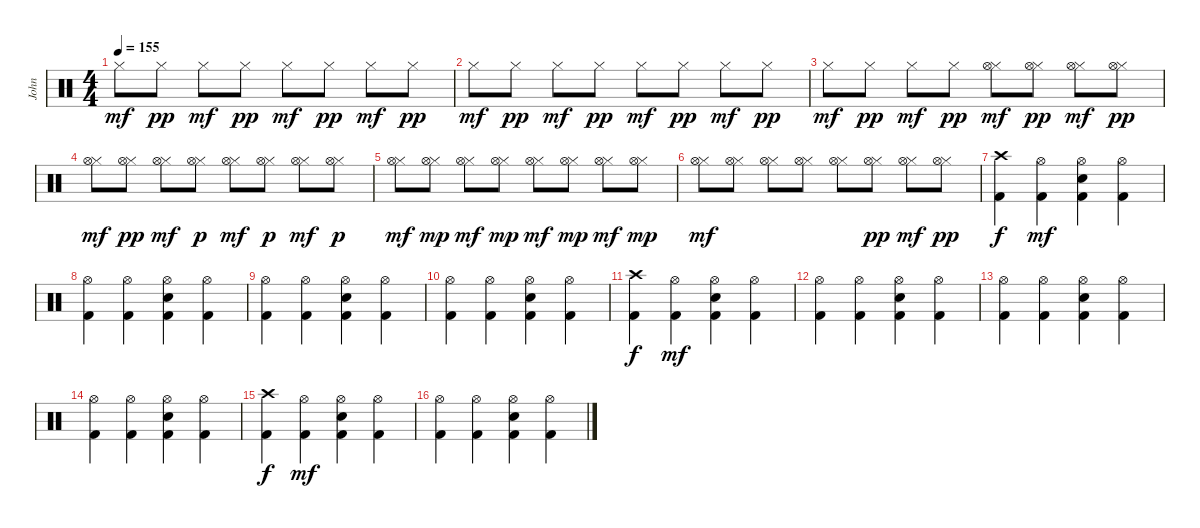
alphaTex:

\track ("John" "John") {instrument percussion}
\staff {score}
\articulation defaults
\ts (4 4)
\tempo 155
\clef neutral
\ks c "Hi-Hat (closed)".8{dy mf} "Hi-Hat (closed)".8{dy pp} "Hi-Hat (closed)".8{dy mf} "Hi-Hat (closed)".8{dy pp} "Hi-Hat (closed)".8{dy mf} "Hi-Hat (closed)".8{dy pp} "Hi-Hat (closed)".8{dy mf} "Hi-Hat (closed)".8{dy pp}
|
"Hi-Hat (closed)".8{dy mf} "Hi-Hat (closed)".8{dy pp} "Hi-Hat (closed)".8{dy mf} "Hi-Hat (closed)".8{dy pp} "Hi-Hat (closed)".8{dy mf} "Hi-Hat (closed)".8{dy pp} "Hi-Hat (closed)".8{dy mf} "Hi-Hat (closed)".8{dy pp} |
"Hi-Hat (closed)".8{dy mf} "Hi-Hat (closed)".8{dy pp} "Hi-Hat (closed)".8{dy mf} "Hi-Hat (closed)".8{dy pp} ("Hi-Hat (closed)" "Hi-Hat (open)").8{dy mf} ("Hi-Hat (closed)" "Hi-Hat (open)").8{dy pp} ("Hi-Hat (closed)" "Hi-Hat (open)").8{dy mf} ("Hi-Hat (closed)" "Hi-Hat (open)").8{dy pp} |
("Hi-Hat (closed)" "Hi-Hat (open)").8{dy mf} ("Hi-Hat (closed)" "Hi-Hat (open)").8{dy pp} ("Hi-Hat (closed)" "Hi-Hat (open)").8{dy mf} ("Hi-Hat (closed)" "Hi-Hat (open)").8{dy p} ("Hi-Hat (closed)" "Hi-Hat (open)").8{dy mf} ("Hi-Hat (closed)" "Hi-Hat (open)").8{dy p} ("Hi-Hat (closed)" "Hi-Hat (open)").8{dy mf} ("Hi-Hat (closed)" "Hi-Hat (open)").8{dy p} |
("Hi-Hat (closed)" "Hi-Hat (open)").8{dy mf} ("Hi-Hat (closed)" "Hi-Hat (open)").8{dy mp} ("Hi-Hat (closed)" "Hi-Hat (open)").8{dy mf} ("Hi-Hat (closed)" "Hi-Hat (open)").8{dy mp} ("Hi-Hat (closed)" "Hi-Hat (open)").8{dy mf} ("Hi-Hat (closed)" "Hi-Hat (open)").8{dy mp} ("Hi-Hat (closed)" "Hi-Hat (open)").8{dy mf} ("Hi-Hat (closed)" "Hi-Hat (open)").8{dy mp} |
("Hi-Hat (closed)" "Hi-Hat (open)").8{dy mf} ("Hi-Hat (closed)" "Hi-Hat (open)").8 ("Hi-Hat (closed)" "Hi-Hat (open)").8 ("Hi-Hat (closed)" "Hi-Hat (open)").8 ("Hi-Hat (closed)" "Hi-Hat (open)").8 ("Hi-Hat (closed)" "Hi-Hat (open)").8{dy pp} ("Hi-Hat (closed)" "Hi-Hat (open)").8{dy mf} ("Hi-Hat (closed)" "Hi-Hat (open)").8{dy pp} |
("Crash high (hit)" "Kick (hit) 2").4{dy f} ("Hi-Hat (open)" "Kick (hit) 2").4{dy mf} ("Hi-Hat (open)" "Kick (hit) 2" "Electric Snare (hit)").4 ("Hi-Hat (open)" "Kick (hit) 2").4 |
("Hi-Hat (open)" "Kick (hit) 2").4 ("Hi-Hat (open)" "Kick (hit) 2").4 ("Hi-Hat (open)" "Kick (hit) 2" "Electric Snare (hit)").4 ("Hi-Hat (open)" "Kick (hit) 2").4 |
("Hi-Hat (open)" "Kick (hit) 2").4 ("Hi-Hat (open)" "Kick (hit) 2").4 ("Hi-Hat (open)" "Kick (hit) 2" "Electric Snare (hit)").4 ("Hi-Hat (open)" "Kick (hit) 2").4 |
("Hi-Hat (open)" "Kick (hit) 2").4 ("Hi-Hat (open)" "Kick (hit) 2").4 ("Hi-Hat (open)" "Kick (hit) 2" "Electric Snare (hit)").4 ("Hi-Hat (open)" "Kick (hit) 2").4 |
("Crash high (hit)" "Kick (hit) 2").4{dy f} ("Hi-Hat (open)" "Kick (hit) 2").4{dy mf} ("Hi-Hat (open)" "Kick (hit) 2" "Electric Snare (hit)").4 ("Hi-Hat (open)" "Kick (hit) 2").4 |
("Hi-Hat (open)" "Kick (hit) 2").4 ("Hi-Hat (open)" "Kick (hit) 2").4 ("Hi-Hat (open)" "Kick (hit) 2" "Electric Snare (hit)").4 ("Hi-Hat (open)" "Kick (hit) 2").4 |
("Hi-Hat (open)" "Kick (hit) 2").4 ("Hi-Hat (open)" "Kick (hit) 2").4 ("Hi-Hat (open)" "Kick (hit) 2" "Electric Snare (hit)").4 ("Hi-Hat (open)" "Kick (hit) 2").4 |
("Hi-Hat (open)" "Kick (hit) 2").4 ("Hi-Hat (open)" "Kick (hit) 2").4 ("Hi-Hat (open)" "Kick (hit) 2" "Electric Snare (hit)").4 ("Hi-Hat (open)" "Kick (hit) 2").4 |
("Crash high (hit)" "Kick (hit) 2").4{dy f} ("Hi-Hat (open)" "Kick (hit) 2").4{dy mf} ("Hi-Hat (open)" "Kick (hit) 2" "Electric Snare (hit)").4 ("Hi-Hat (open)" "Kick (hit) 2").4 |
("Hi-Hat (open)" "Kick (hit) 2").4 ("Hi-Hat (open)" "Kick (hit) 2").4 ("Hi-Hat (open)" "Kick (hit) 2" "Electric Snare (hit)").4 ("Hi-Hat (open)" "Kick (hit) 2").4
